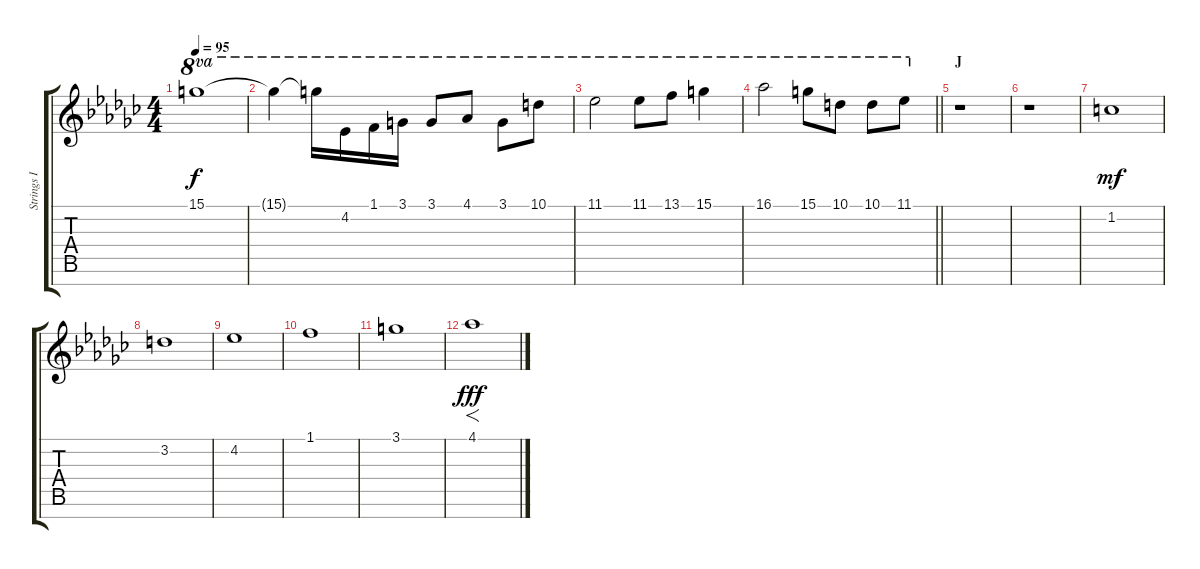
\track ("Strings I" "Strings I") {instrument stringensemble1}
\staff {score tabs}
\tuning (E5 B4 G4 D4 A3 E3 B2) {hide}
\ts (4 4)
\tempo 95
\clef g2
\ks gb
15.1.1{ot 8va dy f} |
15.1{t}.4{ot 8va} 15.1{t}.16{ot 8va} 4.2.16{ot 8va} 1.1.16{ot 8va} 3.1.16{ot 8va} 3.1.8{ot 8va} 4.1.8{ot 8va} 3.1.8{ot 8va} 10.1.8{ot 8va} |
11.1.2{ot 8va} 11.1.8{ot 8va} 13.1.8{ot 8va} 15.1.4{ot 8va} |
\barLineRight lightlight
16.1.2{ot 8va} 15.1.8{ot 8va} 10.1.8{ot 8va} 10.1.8{ot 8va} 11.1.8{ot 8va} |
\section ("" "J")
r.1 |
r.1 |
1.2.1{dy mf} |
3.2.1 |
4.2.1 |
1.1.1 |
3.1.1 |
4.1.1{f dy fff}
